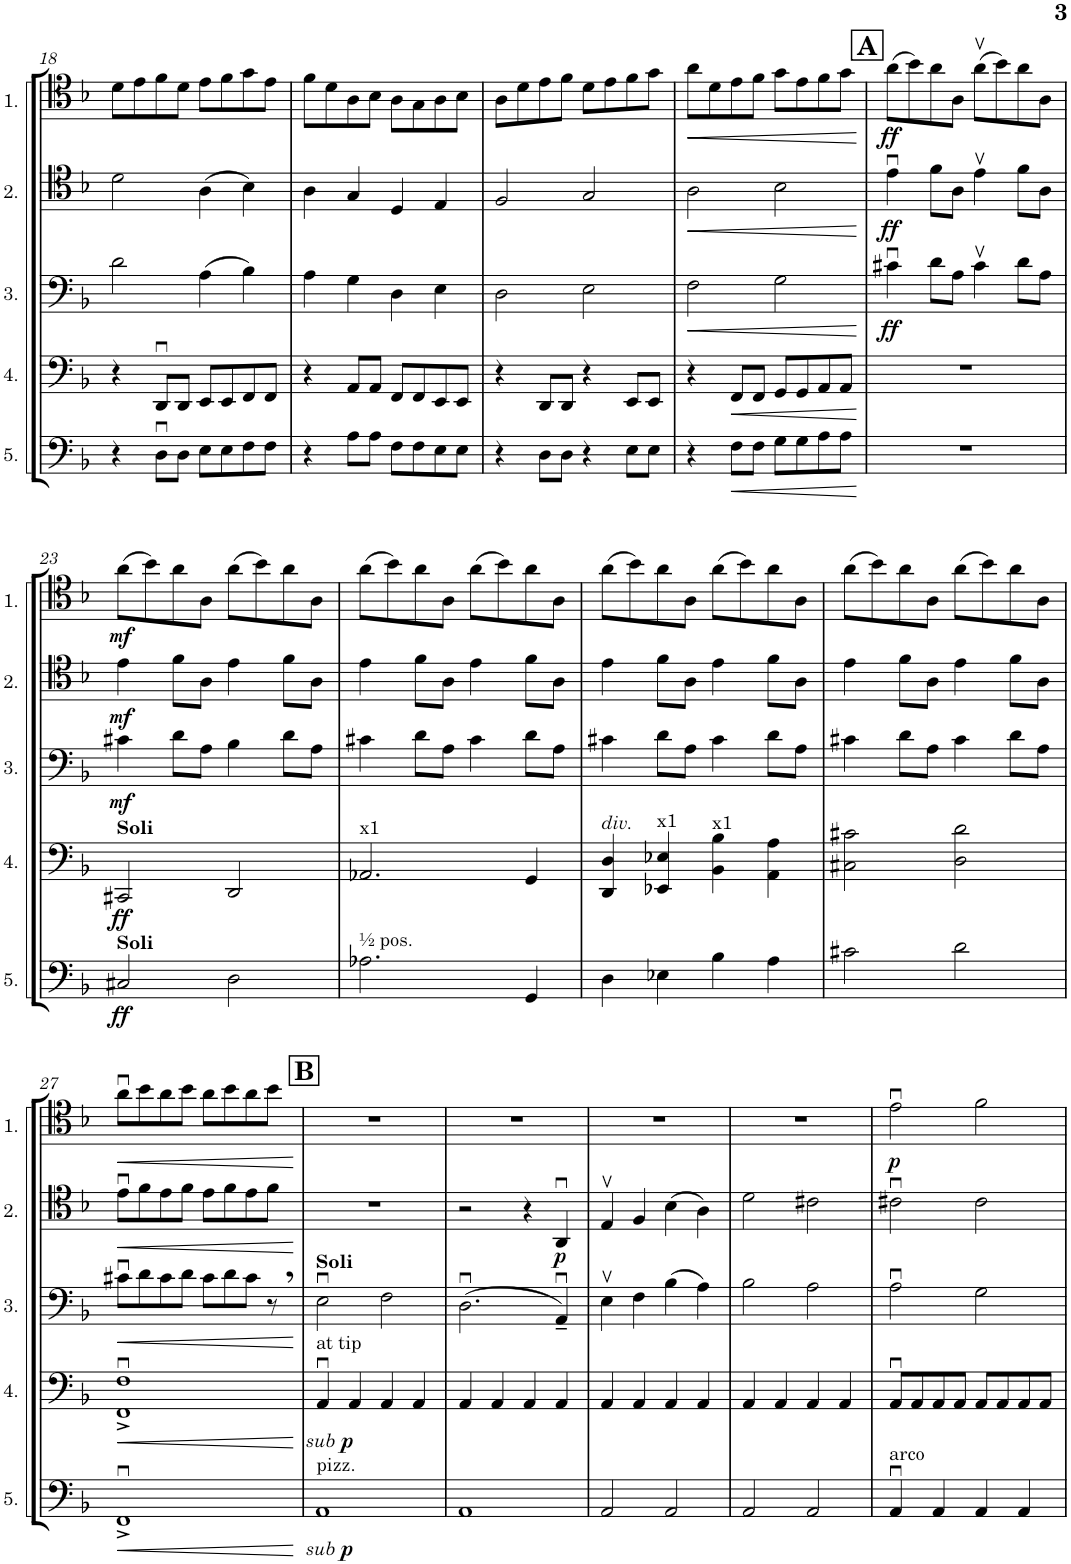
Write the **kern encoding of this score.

**kern	**dynam	**kern	**dynam	**kern	**dynam	**kern	**dynam	**kern	**dynam
*part5	*part5	*part4	*part4	*part3	*part3	*part2	*part2	*part1	*part1
*staff5	*staff5	*staff4	*staff4	*staff3	*staff3	*staff2	*staff2	*staff1	*staff1
*I"Cello 5	*	*I"Cello 4	*	*I"Cello 3	*	*I"Cello 2	*	*I"Cello 1	*
!!LO:PB:g=z
*clefF4	*	*clefF4	*	*clefF4	*	*clefC4	*	*clefC4	*
*k[b-]	*	*k[b-]	*	*k[b-]	*	*k[b-]	*	*k[b-]	*
*M4/4	*	*M4/4	*	*M4/4	*	*M4/4	*	*M4/4	*
=18	=18	=18	=18	=18	=18	=18	=18	=18	=18
4r	.	4r	.	2d\	.	2d\	.	8d\L	.
.	.	.	.	.	.	.	.	8e\	.
8Du\L	.	8DDu/L	.	.	.	.	.	8f\	.
8D\J	.	8DD/J	.	.	.	.	.	8d\J	.
8E\L	.	8EE/L	.	(4A\	.	(4A\	.	8e\L	.
8E\	.	8EE/	.	.	.	.	.	8f\	.
8F\	.	8FF/	.	4B-\)	.	4B-\)	.	8g\	.
8F\J	.	8FF/J	.	.	.	.	.	8e\J	.
=19	=19	=19	=19	=19	=19	=19	=19	=19	=19
4r	.	4r	.	4A\	.	4A\	.	8f\L	.
.	.	.	.	.	.	.	.	8d\	.
8A\L	.	8AA/L	.	4G\	.	4G/	.	8A\	.
8A\J	.	8AA/J	.	.	.	.	.	8B-\J	.
8F\L	.	8FF/L	.	4D\	.	4D/	.	8A\L	.
8F\	.	8FF/	.	.	.	.	.	8G\	.
8E\	.	8EE/	.	4E\	.	4E/	.	8A\	.
8E\J	.	8EE/J	.	.	.	.	.	8B-\J	.
=20	=20	=20	=20	=20	=20	=20	=20	=20	=20
4r	.	4r	.	2D\	.	2F/	.	8A\L	.
.	.	.	.	.	.	.	.	8d\	.
8D\L	.	8DD/L	.	.	.	.	.	8e\	.
8D\J	.	8DD/J	.	.	.	.	.	8f\J	.
4r	.	4r	.	2E\	.	2G/	.	8d\L	.
.	.	.	.	.	.	.	.	8e\	.
8E\L	.	8EE/L	.	.	.	.	.	8f\	.
8E\J	.	8EE/J	.	.	.	.	.	8g\J	.
=21	=21	=21	=21	=21	=21	=21	=21	=21	=21
!	!	!	!	!	!LO:HP:b	!	!LO:HP:b	!	!LO:HP:b
4r	.	4r	.	2F\	<	2A\	<	8a\L	<
.	.	.	.	.	.	.	.	8d\	.
!	!LO:HP:b	!	!LO:HP:b	!	!	!	!	!	!
8F\L	<	8FF/L	<	.	.	.	.	8e\	.
8F\J	.	8FF/J	.	.	.	.	.	8f\J	.
8G\L	.	8GG/L	.	2G\	.	2B-\	.	8g\L	.
8G\	.	8GG/	.	.	.	.	.	8e\	.
8A\	.	8AA/	.	.	.	.	.	8f\	.
8A\J	.	8AA/J	.	.	.	.	.	8g\J	.
.	[	.	[	.	[	.	[	.	[
!!LO:REH:place=s1:a:B:cj:fs=14:t=A
=22	=22	=22	=22	=22	=22	=22	=22	=22	=22
!	!	!	!	!	!LO:DY:b	!	!LO:DY:b	!	!LO:DY:b
1r	.	1r	.	4c#Xu\	ff	4eu\	ff	(8a\L	ff
.	.	.	.	.	.	.	.	8b-\)	.
.	.	.	.	8d\L	.	8f\L	.	8a\	.
.	.	.	.	8A\J	.	8A\J	.	8A\J	.
.	.	.	.	4c#v\	.	4ev\	.	(8av\L	.
.	.	.	.	.	.	.	.	8b-\)	.
.	.	.	.	8d\L	.	8f\L	.	8a\	.
.	.	.	.	8A\J	.	8A\J	.	8A\J	.
!!LO:LB:g=z
=23	=23	=23	=23	=23	=23	=23	=23	=23	=23
!	!	!LO:TX:a:B:t=Soli	!	!	!	!	!	!	!
!LO:TX:a:B:t=Soli	!	!	!	!	!	!	!	!	!
!	!LO:DY:b	!	!LO:DY:b	!	!LO:DY:b	!	!LO:DY:b	!	!LO:DY:b
2C#X/	ff	2CC#X/	ff	4c#X\	mf	4e\	mf	(8a\L	mf
.	.	.	.	.	.	.	.	8b-\)	.
.	.	.	.	8d\L	.	8f\L	.	8a\	.
.	.	.	.	8A\J	.	8A\J	.	8A\J	.
2D\	.	2DD/	.	4B-\	.	4e\	.	(8a\L	.
.	.	.	.	.	.	.	.	8b-\)	.
.	.	.	.	8d\L	.	8f\L	.	8a\	.
.	.	.	.	8A\J	.	8A\J	.	8A\J	.
=24	=24	=24	=24	=24	=24	=24	=24	=24	=24
!	!	!LO:TX:a:t=x1	!	!	!	!	!	!	!
!LO:TX:a:t=½ pos.	!	!	!	!	!	!	!	!	!
2.A-X\	.	2.AA-X/	.	4c#X\	.	4e\	.	(8a\L	.
.	.	.	.	.	.	.	.	8b-\)	.
.	.	.	.	8d\L	.	8f\L	.	8a\	.
.	.	.	.	8A\J	.	8A\J	.	8A\J	.
.	.	.	.	4c#\	.	4e\	.	(8a\L	.
.	.	.	.	.	.	.	.	8b-\)	.
4GG/	.	4GG/	.	8d\L	.	8f\L	.	8a\	.
.	.	.	.	8A\J	.	8A\J	.	8A\J	.
=25	=25	=25	=25	=25	=25	=25	=25	=25	=25
!	!	!LO:TX:a:i:t=div.	!	!	!	!	!	!	!
4D\	.	4DD/ 4D/	.	4c#X\	.	4e\	.	(8a\L	.
.	.	.	.	.	.	.	.	8b-\)	.
!	!	!LO:TX:a:t=x1	!	!	!	!	!	!	!
4E-X\	.	4EE-X/ 4E-X/	.	8d\L	.	8f\L	.	8a\	.
.	.	.	.	8A\J	.	8A\J	.	8A\J	.
!	!	!LO:TX:a:t=x1	!	!	!	!	!	!	!
4B-\	.	4BB-\ 4B-\	.	4c#\	.	4e\	.	(8a\L	.
.	.	.	.	.	.	.	.	8b-\)	.
4A\	.	4AA\ 4A\	.	8d\L	.	8f\L	.	8a\	.
.	.	.	.	8A\J	.	8A\J	.	8A\J	.
=26	=26	=26	=26	=26	=26	=26	=26	=26	=26
2c#X\	.	2C#X\ 2c#X\	.	4c#X\	.	4e\	.	(8a\L	.
.	.	.	.	.	.	.	.	8b-\)	.
.	.	.	.	8d\L	.	8f\L	.	8a\	.
.	.	.	.	8A\J	.	8A\J	.	8A\J	.
2d\	.	2D\ 2d\	.	4c#\	.	4e\	.	(8a\L	.
.	.	.	.	.	.	.	.	8b-\)	.
.	.	.	.	8d\L	.	8f\L	.	8a\	.
.	.	.	.	8A\J	.	8A\J	.	8A\J	.
!!LO:LB:g=z
=27	=27	=27	=27	=27	=27	=27	=27	=27	=27
!	!LO:HP:b	!	!LO:HP:b	!	!LO:HP:b	!	!LO:HP:b	!	!LO:HP:b
1FFu^	<	1FFu^ 1Fu^	<	8c#Xu\L	<	8eu\L	<	8au\L	<
.	.	.	.	8d\	.	8f\	.	8b-\	.
.	.	.	.	8c#\	.	8e\	.	8a\	.
.	.	.	.	8d\J	.	8f\J	.	8b-\J	.
.	.	.	.	8c#\L	.	8e\L	.	8a\L	.
.	.	.	.	8d\	.	8f\	.	8b-\	.
.	.	.	.	8c#\J	.	8e\	.	8a\	.
.	.	.	.	8r	.	8f\J	.	8b-\J	.
.	[	.	[	.	[	.	[	.	[
!!LO:REH:place=s1:a:B:cj:fs=14:t=B
=28	=28	=28	=28	=28	=28	=28	=28	=28	=28
!	!	!	!	!LO:TX:a:B:t=Soli	!	!	!	!	!
!	!	!LO:TX:a:t=at tip	!	!	!	!	!	!	!
!LO:TX:a:t=pizz.	!	!	!	!	!	!	!	!	!
!	!LO:DY:b	!	!	!	!	!	!	!	!
!	!LO:DY:n=1:b	!	!LO:DY:b	!	!	!	!	!	!
!	!	!	!LO:DY:n=1:b	!	!	!	!	!	!
1AA	other-dynamics p	4AAu/	other-dynamics p	2Eu\	.	1r	.	1r	.
.	.	4AA/	.	.	.	.	.	.	.
.	.	4AA/	.	2F\	.	.	.	.	.
.	.	4AA/	.	.	.	.	.	.	.
=29	=29	=29	=29	=29	=29	=29	=29	=29	=29
1AA	.	4AA/	.	(2.Du\	.	2r	.	1r	.
.	.	4AA/	.	.	.	.	.	.	.
.	.	4AA/	.	.	.	4r	.	.	.
!	!	!	!	!	!	!	!LO:DY:b	!	!
.	.	4AA/	.	4AAu~/)	.	4AAu/	p	.	.
=30	=30	=30	=30	=30	=30	=30	=30	=30	=30
2AA/	.	4AA/	.	4Ev\	.	4Ev/	.	1r	.
.	.	4AA/	.	4F\	.	4F/	.	.	.
2AA/	.	4AA/	.	(4B-\	.	(4B-\	.	.	.
.	.	4AA/	.	4A\)	.	4A\)	.	.	.
=31	=31	=31	=31	=31	=31	=31	=31	=31	=31
2AA/	.	4AA/	.	2B-\	.	2d\	.	1r	.
.	.	4AA/	.	.	.	.	.	.	.
2AA/	.	4AA/	.	2A\	.	2c#X\	.	.	.
.	.	4AA/	.	.	.	.	.	.	.
=32	=32	=32	=32	=32	=32	=32	=32	=32	=32
!LO:TX:a:t=arco	!	!	!	!	!	!	!	!	!
!	!	!	!	!	!	!	!	!	!LO:DY:b
4AAu/	.	8AAu/L	.	2Au\	.	2c#Xu\	.	2eu\	p
.	.	8AA/	.	.	.	.	.	.	.
4AA/	.	8AA/	.	.	.	.	.	.	.
.	.	8AA/J	.	.	.	.	.	.	.
4AA/	.	8AA/L	.	2G\	.	2c#\	.	2f\	.
.	.	8AA/	.	.	.	.	.	.	.
4AA/	.	8AA/	.	.	.	.	.	.	.
.	.	8AA/J	.	.	.	.	.	.	.
=	=	=	=	=	=	=	=	=	=
*-	*-	*-	*-	*-	*-	*-	*-	*-	*-
